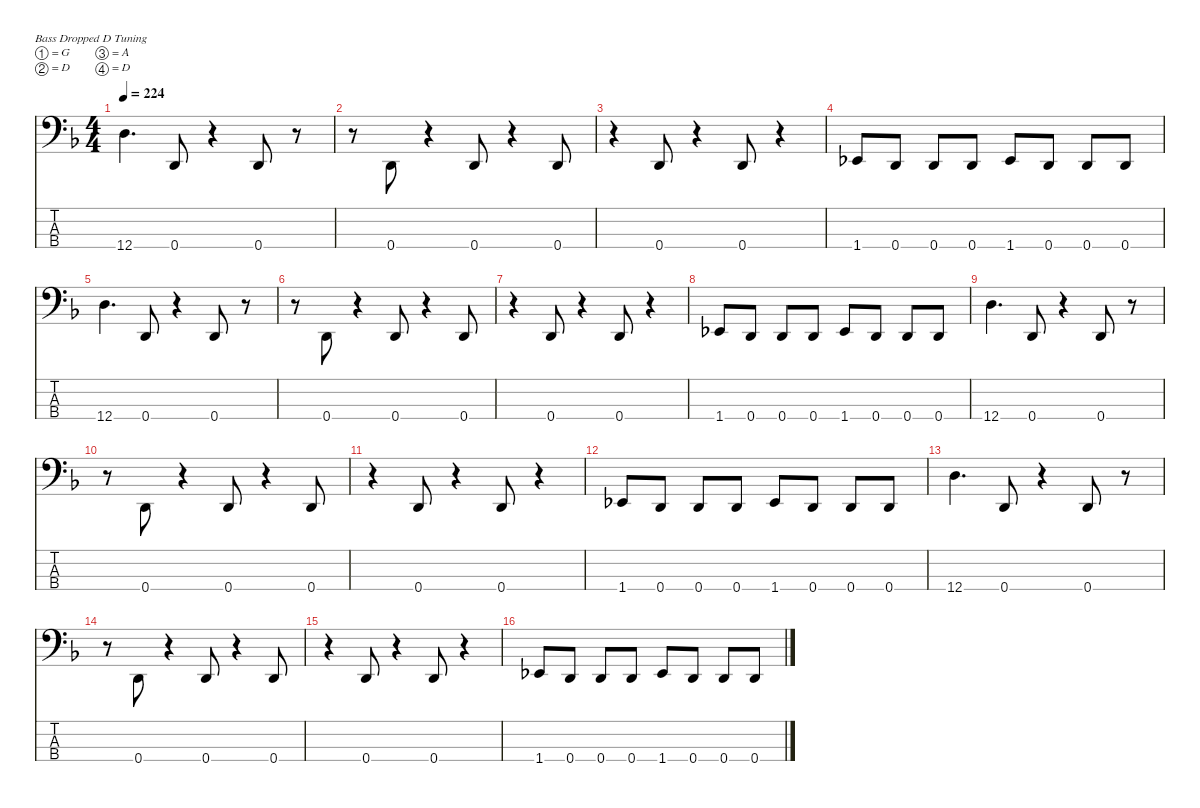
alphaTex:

\hideDynamics
\bracketExtendMode nobrackets
\singleTrackTrackNamePolicy hidden
\multiTrackTrackNamePolicy hidden
\firstSystemTrackNameMode fullname
\firstSystemTrackNameOrientation horizontal
\otherSystemsTrackNameOrientation horizontal
\track ("Bass" "E-Bass") {defaultSystemsLayout 8 instrument electricbassfinger}
\staff {score tabs}
\tuning (G2 D2 A1 D1)
\ts (4 4)
\tempo 224
\clef f4
\ks dminor
12.4{acc forcenatural}.4{d dy f beam Down} 0.4{acc forcenatural}.8{beam Up} r.4{beam Up} 0.4{acc forcenatural}.8{beam Up} r.8{beam Up} |
r.8{beam Down} 0.4{acc forcenatural}.8{beam Up} r.4{beam Up} 0.4{acc forcenatural}.8{beam Up} r.4{beam Up} 0.4{acc forcenatural}.8{beam Up} |
r.4{beam Down} 0.4{acc forcenatural}.8{beam Up} r.4{beam Up} 0.4{acc forcenatural}.8{beam Up} r.4{beam Up} |
1.4{acc b}.8{beam Up} 0.4{acc forcenatural}.8{beam Up} 0.4{acc forcenatural}.8{beam Up} 0.4{acc forcenatural}.8{beam Up} 1.4{acc b}.8{beam Up} 0.4{acc forcenatural}.8{beam Up} 0.4{acc forcenatural}.8{beam Up} 0.4{acc forcenatural}.8{beam Up} |
12.4{acc forcenatural}.4{d beam Down} 0.4{acc forcenatural}.8{beam Up} r.4{beam Up} 0.4{acc forcenatural}.8{beam Up} r.8{beam Up} |
r.8{beam Down} 0.4{acc forcenatural}.8{beam Up} r.4{beam Up} 0.4{acc forcenatural}.8{beam Up} r.4{beam Up} 0.4{acc forcenatural}.8{beam Up} |
r.4{beam Down} 0.4{acc forcenatural}.8{beam Up} r.4{beam Up} 0.4{acc forcenatural}.8{beam Up} r.4{beam Up} |
1.4{acc b}.8{beam Up} 0.4{acc forcenatural}.8{beam Up} 0.4{acc forcenatural}.8{beam Up} 0.4{acc forcenatural}.8{beam Up} 1.4{acc b}.8{beam Up} 0.4{acc forcenatural}.8{beam Up} 0.4{acc forcenatural}.8{beam Up} 0.4{acc forcenatural}.8{beam Up} |
12.4{acc forcenatural}.4{d beam Down} 0.4{acc forcenatural}.8{beam Up} r.4{beam Up} 0.4{acc forcenatural}.8{beam Up} r.8{beam Up} |
r.8{beam Down} 0.4{acc forcenatural}.8{beam Up} r.4{beam Up} 0.4{acc forcenatural}.8{beam Up} r.4{beam Up} 0.4{acc forcenatural}.8{beam Up} |
r.4{beam Down} 0.4{acc forcenatural}.8{beam Up} r.4{beam Up} 0.4{acc forcenatural}.8{beam Up} r.4{beam Up} |
1.4{acc b}.8{beam Up} 0.4{acc forcenatural}.8{beam Up} 0.4{acc forcenatural}.8{beam Up} 0.4{acc forcenatural}.8{beam Up} 1.4{acc b}.8{beam Up} 0.4{acc forcenatural}.8{beam Up} 0.4{acc forcenatural}.8{beam Up} 0.4{acc forcenatural}.8{beam Up} |
12.4{acc forcenatural}.4{d beam Down} 0.4{acc forcenatural}.8{beam Up} r.4{beam Up} 0.4{acc forcenatural}.8{beam Up} r.8{beam Up} |
r.8{beam Down} 0.4{acc forcenatural}.8{beam Up} r.4{beam Up} 0.4{acc forcenatural}.8{beam Up} r.4{beam Up} 0.4{acc forcenatural}.8{beam Up} |
r.4{beam Down} 0.4{acc forcenatural}.8{beam Up} r.4{beam Up} 0.4{acc forcenatural}.8{beam Up} r.4{beam Up} |
1.4{acc b}.8{beam Up} 0.4{acc forcenatural}.8{beam Up} 0.4{acc forcenatural}.8{beam Up} 0.4{acc forcenatural}.8{beam Up} 1.4{acc b}.8{beam Up} 0.4{acc forcenatural}.8{beam Up} 0.4{acc forcenatural}.8{beam Up} 0.4{acc forcenatural}.8{beam Up}
